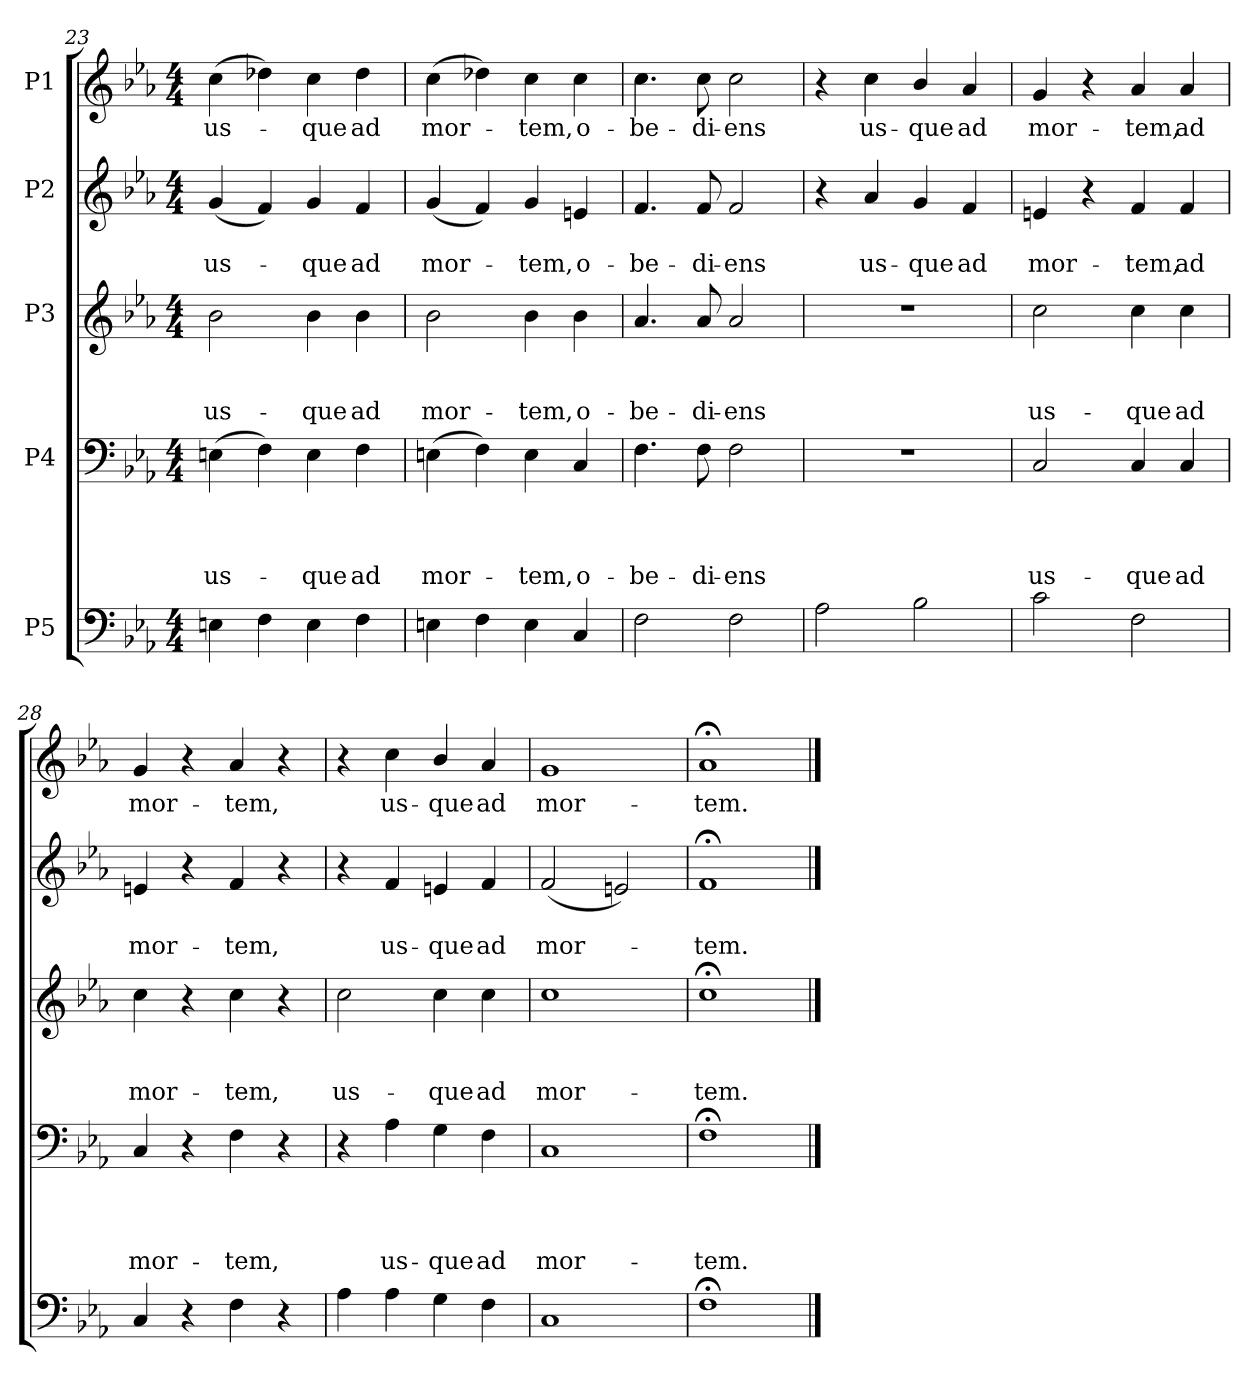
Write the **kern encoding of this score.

**kern	**kern	**text	**text	**text	**text	**kern	**text	**text	**text	**kern	**text	**text	**kern	**text
*part5	*part4	*part4	*part4	*part4	*part4	*part3	*part3	*part3	*part3	*part2	*part2	*part2	*part1	*part1
*staff5	*staff4	*staff4	*staff4	*staff4	*staff4	*staff3	*staff3	*staff3	*staff3	*staff2	*staff2	*staff2	*staff1	*staff1
*I"P5	*I"P4	*	*	*	*	*I"P3	*	*	*	*I"P2	*	*	*I"P1	*
*clefF4	*clefF4	*	*	*	*	*clefG2	*	*	*	*clefG2	*	*	*clefG2	*
*	*	*	*	*	*	*ITrd7c12	*	*	*	*	*	*	*	*
*k[b-e-a-]	*k[b-e-a-]	*	*	*	*	*k[b-e-a-]	*	*	*	*k[b-e-a-]	*	*	*k[b-e-a-]	*
*E-:	*E-:	*	*	*	*	*E-:	*	*	*	*E-:	*	*	*E-:	*
*M4/4	*M4/4	*	*	*	*	*M4/4	*	*	*	*M4/4	*	*	*M4/4	*
=23	=23	=23	=23	=23	=23	=23	=23	=23	=23	=23	=23	=23	=23	=23
!	!	!	!	!	!LO:LY:b	!	!	!	!LO:LY:b	!	!	!LO:LY:b	!	!LO:LY:b
4En\	(>4En\	.	.	.	us-	2B-\	.	.	us-	(<4g/	.	us-	(>4cc\	us-
4F\	4F\)	.	.	.	.	.	.	.	.	4f/)	.	.	4dd-X\)	.
!	!	!	!	!	!LO:LY:b	!	!	!	!LO:LY:b	!	!	!LO:LY:b	!	!LO:LY:b
4E\	4E\	.	.	.	-que	4B-\	.	.	-que	4g/	.	-que	4cc\	-que
!	!	!	!	!	!LO:LY:b	!	!	!	!LO:LY:b	!	!	!LO:LY:b	!	!LO:LY:b
4F\	4F\	.	.	.	ad	4B-\	.	.	ad	4f/	.	ad	4dd-\	ad
=24	=24	=24	=24	=24	=24	=24	=24	=24	=24	=24	=24	=24	=24	=24
!	!	!	!	!	!LO:LY:b	!	!	!	!LO:LY:b	!	!	!LO:LY:b	!	!LO:LY:b
4En\	(>4En\	.	.	.	mor-	2B-\	.	.	mor-	(<4g/	.	mor-	(>4cc\	mor-
4F\	4F\)	.	.	.	.	.	.	.	.	4f/)	.	.	4dd-X\)	.
!	!	!	!	!	!LO:LY:b	!	!	!	!LO:LY:b	!	!	!LO:LY:b	!	!LO:LY:b
4E\	4E\	.	.	.	-tem,	4B-\	.	.	-tem,	4g/	.	-tem,	4cc\	-tem,
!	!	!	!	!	!LO:LY:b	!	!	!	!LO:LY:b	!	!	!LO:LY:b	!	!LO:LY:b
4C/	4C/	.	.	.	o-	4B-\	.	.	o-	4en/	.	o-	4cc\	o-
=25	=25	=25	=25	=25	=25	=25	=25	=25	=25	=25	=25	=25	=25	=25
!	!	!	!	!	!LO:LY:b	!	!	!	!LO:LY:b	!	!	!LO:LY:b	!	!LO:LY:b
2F\	4.F\	.	.	.	-be-	4.A-/	.	.	-be-	4.f/	.	-be-	4.cc\	-be-
!	!	!	!	!	!LO:LY:b	!	!	!	!LO:LY:b	!	!	!LO:LY:b	!	!LO:LY:b
.	8F\	.	.	.	-di-	8A-/	.	.	-di-	8f/	.	-di-	8cc\	-di-
!	!	!	!	!	!LO:LY:b	!	!	!	!LO:LY:b	!	!	!LO:LY:b	!	!LO:LY:b
2F\	2F\	.	.	.	-ens	2A-/	.	.	-ens	2f/	.	-ens	2cc\	-ens
!!LO:LB:g=z
=26	=26	=26	=26	=26	=26	=26	=26	=26	=26	=26	=26	=26	=26	=26
2A-\	1r	.	.	.	.	1r	.	.	.	4r	.	.	4r	.
!	!	!	!	!	!	!	!	!	!	!	!	!LO:LY:b	!	!LO:LY:b
.	.	.	.	.	.	.	.	.	.	4a-/	.	us-	4cc\	us-
!	!	!	!	!	!	!	!	!	!	!	!	!LO:LY:b	!	!LO:LY:b
2B-\	.	.	.	.	.	.	.	.	.	4g/	.	-que	4b-/	-que
!	!	!	!	!	!	!	!	!	!	!	!	!LO:LY:b	!	!LO:LY:b
.	.	.	.	.	.	.	.	.	.	4f/	.	ad	4a-/	ad
=27	=27	=27	=27	=27	=27	=27	=27	=27	=27	=27	=27	=27	=27	=27
!	!	!	!	!	!LO:LY:b	!	!	!	!LO:LY:b	!	!	!LO:LY:b	!	!LO:LY:b
2c\	2C/	.	.	.	us-	2c\	.	.	us-	4en/	.	mor-	4g/	mor-
.	.	.	.	.	.	.	.	.	.	4r	.	.	4r	.
!	!	!	!	!	!LO:LY:b	!	!	!	!LO:LY:b	!	!	!LO:LY:b	!	!LO:LY:b
2F\	4C/	.	.	.	-que	4c\	.	.	-que	4f/	.	-tem,	4a-/	-tem,
!	!	!	!	!	!LO:LY:b	!	!	!	!LO:LY:b	!	!	!LO:LY:b	!	!LO:LY:b
.	4C/	.	.	.	ad	4c\	.	.	ad	4f/	.	ad	4a-/	ad
=28	=28	=28	=28	=28	=28	=28	=28	=28	=28	=28	=28	=28	=28	=28
!	!	!	!	!	!LO:LY:b	!	!	!	!LO:LY:b	!	!	!LO:LY:b	!	!LO:LY:b
4C/	4C/	.	.	.	mor-	4c\	.	.	mor-	4en/	.	mor-	4g/	mor-
4r	4r	.	.	.	.	4r	.	.	.	4r	.	.	4r	.
!	!	!	!	!	!LO:LY:b	!	!	!	!LO:LY:b	!	!	!LO:LY:b	!	!LO:LY:b
4F\	4F\	.	.	.	-tem,	4c\	.	.	-tem,	4f/	.	-tem,	4a-/	-tem,
4r	4r	.	.	.	.	4r	.	.	.	4r	.	.	4r	.
=29	=29	=29	=29	=29	=29	=29	=29	=29	=29	=29	=29	=29	=29	=29
!	!	!	!	!	!	!	!	!	!LO:LY:b	!	!	!	!	!
4A-\	4r	.	.	.	.	2c\	.	.	us-	4r	.	.	4r	.
!	!	!	!	!	!LO:LY:b	!	!	!	!	!	!	!LO:LY:b	!	!LO:LY:b
4A-\	4A-\	.	.	.	us-	.	.	.	.	4f/	.	us-	4cc\	us-
!	!	!	!	!	!LO:LY:b	!	!	!	!LO:LY:b	!	!	!LO:LY:b	!	!LO:LY:b
4G\	4G\	.	.	.	-que	4c\	.	.	-que	4en/	.	-que	4b-/	-que
!	!	!	!	!	!LO:LY:b	!	!	!	!LO:LY:b	!	!	!LO:LY:b	!	!LO:LY:b
4F\	4F\	.	.	.	ad	4c\	.	.	ad	4f/	.	ad	4a-/	ad
=30	=30	=30	=30	=30	=30	=30	=30	=30	=30	=30	=30	=30	=30	=30
!	!	!	!	!	!LO:LY:b	!	!	!	!LO:LY:b	!	!	!LO:LY:b	!	!LO:LY:b
1C	1C	.	.	.	mor-	1c	.	.	mor-	(<2f/	.	mor-	1g	mor-
.	.	.	.	.	.	.	.	.	.	2en/)	.	.	.	.
=31	=31	=31	=31	=31	=31	=31	=31	=31	=31	=31	=31	=31	=31	=31
!	!	!	!	!	!LO:LY:b	!	!	!	!LO:LY:b	!	!	!LO:LY:b	!	!LO:LY:b
1F;<	1F;<	.	.	.	-tem.	1c;<	.	.	-tem.	1f;	.	-tem.	1a-;	-tem.
==	==	==	==	==	==	==	==	==	==	==	==	==	==	==
*-	*-	*-	*-	*-	*-	*-	*-	*-	*-	*-	*-	*-	*-	*-
